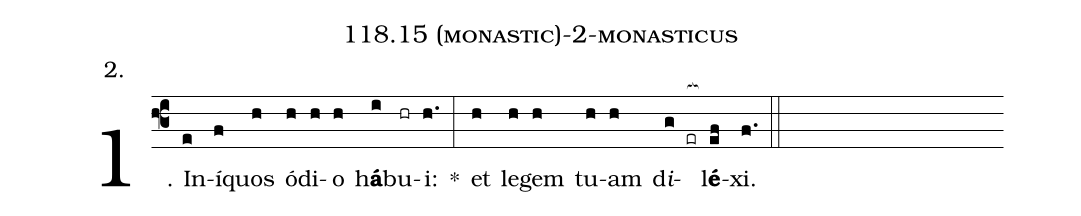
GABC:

name: 118.15 (monastic)-2-monasticus;
annotation: 2.;
%%
(f3)1. In(e)í(f)quos(h) ó(h)di(h)o(h) h<b>á</b>(i)bu(hr)i:(h.) *(:) et(h) le(h)gem(h) tu(h)am(h) d<i>i</i>(g er[ocb:1{])l<b>é</b>(ef[ocb:0}])xi.(f.) (::)
